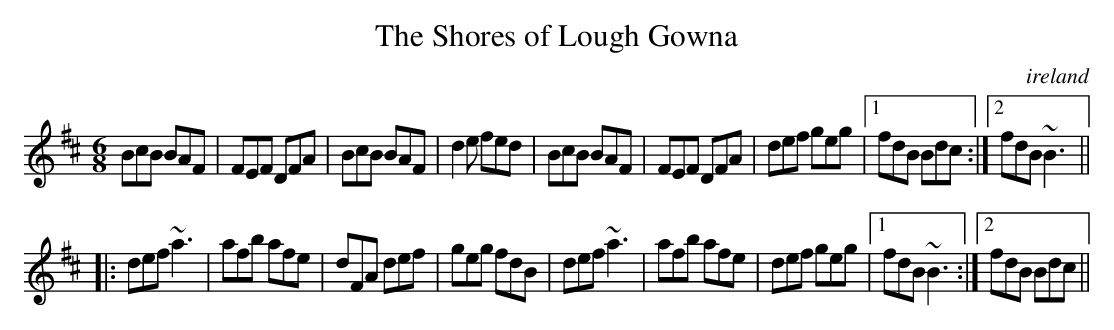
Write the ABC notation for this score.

X:1
T:Shores of Lough Gowna, The
O:ireland
M:6/8
K:Bm
BcB BAF|FEF DFA|BcB BAF|d2e fed|BcB BAF|FEF DFA|def geg|1 fdB Bdc:|2 fdB ~B3||
|:def ~a3|afb afe|dFA def|geg fdB|def ~a3|afb afe|def geg|1 fdB ~B3:|2 fdB Bdc||
